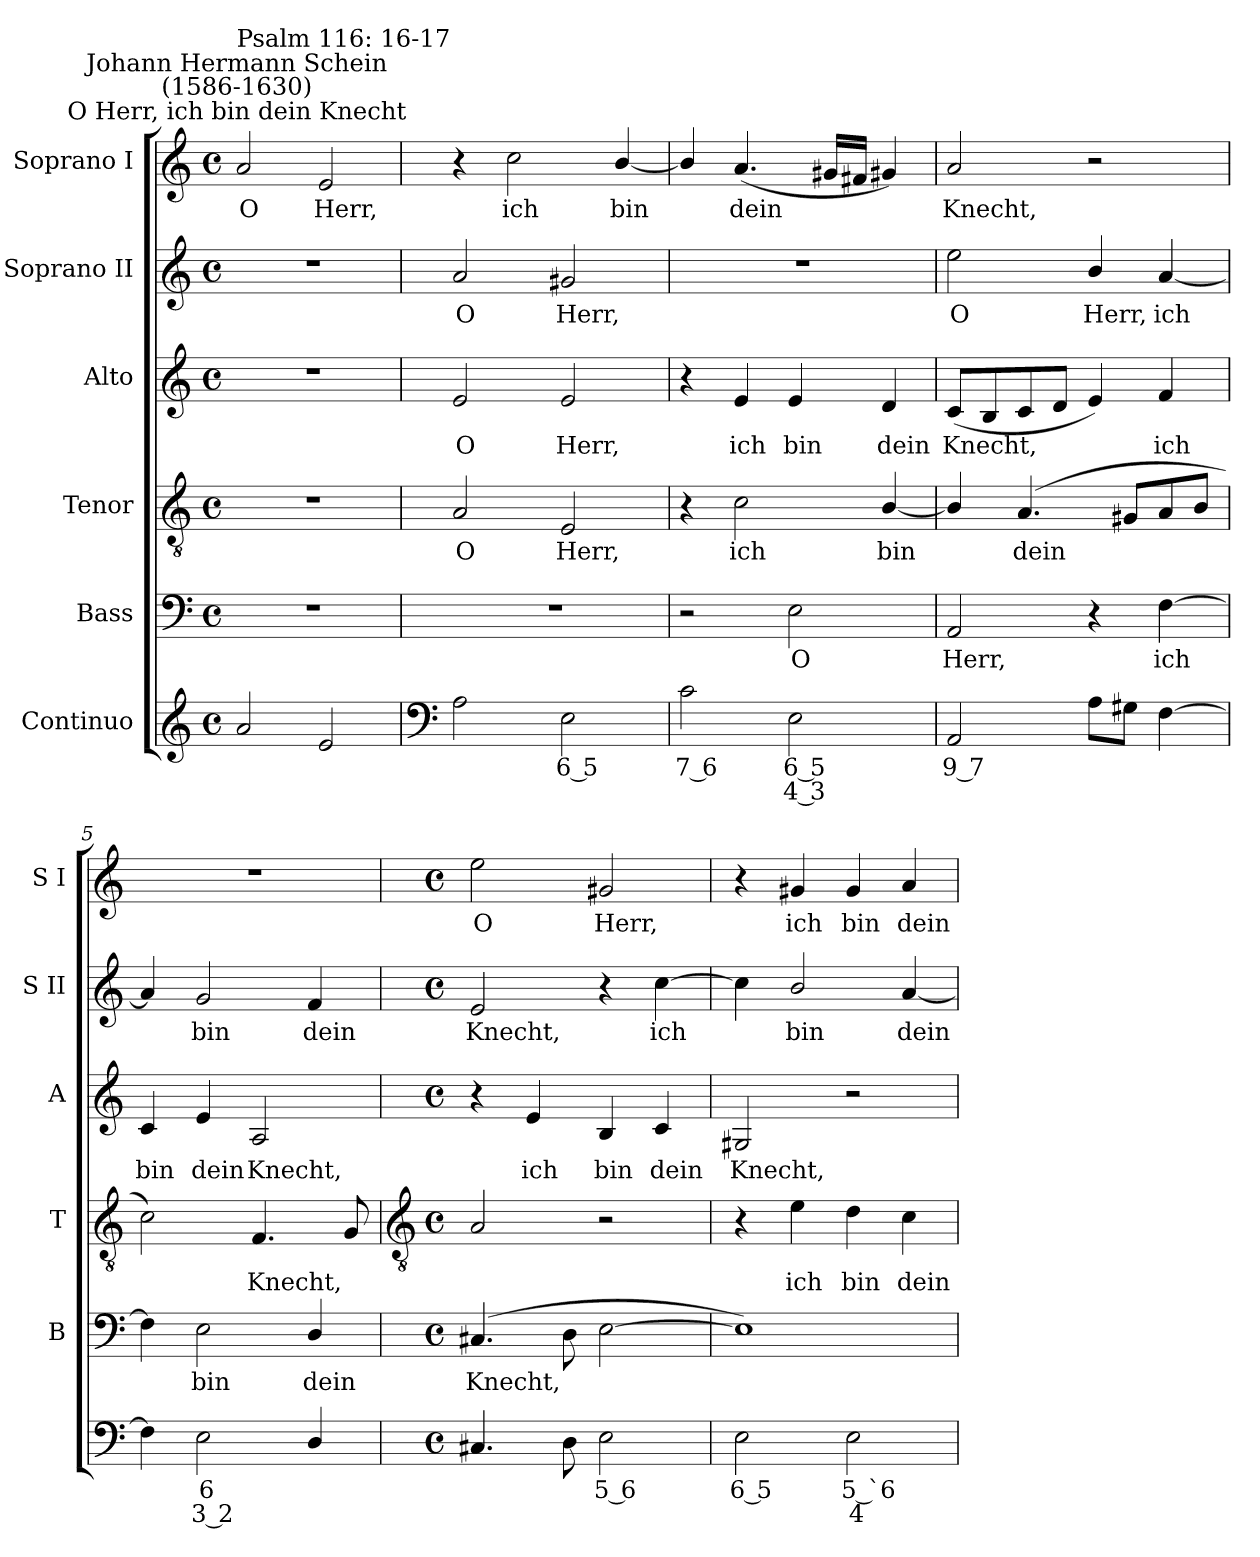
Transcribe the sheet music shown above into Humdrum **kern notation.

**kern	**text	**text	**kern	**text	**kern	**text	**kern	**text	**kern	**text	**kern	**text
*part6	*part6	*part6	*part5	*part5	*part4	*part4	*part3	*part3	*part2	*part2	*part1	*part1
*staff6	*staff6	*staff6	*staff5	*staff5	*staff4	*staff4	*staff3	*staff3	*staff2	*staff2	*staff1	*staff1
*I"Continuo	*	*	*I"Bass	*	*I"Tenor	*	*I"Alto	*	*I"Soprano II	*	*I"Soprano I	*
*	*	*	*I'B	*	*I'T	*	*I'A	*	*I'S II	*	*I'S I	*
*clefG2	*	*	*clefF4	*	*clefGv2	*	*clefG2	*	*clefG2	*	*clefG2	*
*k[]	*	*	*k[]	*	*k[]	*	*k[]	*	*k[]	*	*k[]	*
*C:	*	*	*C:	*	*C:	*	*C:	*	*C:	*	*C:	*
*M4/4	*	*	*M4/4	*	*M4/4	*	*M4/4	*	*M4/4	*	*M4/4	*
*met(c)	*	*	*met(c)	*	*met(c)	*	*met(c)	*	*met(c)	*	*met(c)	*
=1	=1	=1	=1	=1	=1	=1	=1	=1	=1	=1	=1	=1
!	!	!	!	!	!	!	!	!	!	!	!LO:TX:a:cj:t=O Herr, ich bin dein Knecht	!
!	!	!	!	!	!	!	!	!	!	!	!LO:TX:a:cj:t=Johann Hermann Schein\n(1586-1630)	!
!	!	!	!	!	!	!	!	!	!	!	!LO:TX:a:t=Psalm 116&colon; 16-17	!
!	!	!	!	!	!	!	!	!	!	!	!	!LO:LY:b
2a	.	.	1r	.	1r	.	1r	.	1r	.	2a	O
!	!	!	!	!	!	!	!	!	!	!	!	!LO:LY:b
2e	.	.	.	.	.	.	.	.	.	.	2e	Herr,
=2	=2	=2	=2	=2	=2	=2	=2	=2	=2	=2	=2	=2
*clefF4	*	*	*	*	*	*	*	*	*	*	*	*
!	!	!	!	!	!	!LO:LY:b	!	!LO:LY:b	!	!LO:LY:b	!	!
2A	.	.	1r	.	2A	O	2e	O	2a	O	4r	.
!	!	!	!	!	!	!	!	!	!	!	!	!LO:LY:b
.	.	.	.	.	.	.	.	.	.	.	2cc	ich
!	!LO:LY:b	!	!	!	!	!LO:LY:b	!	!LO:LY:b	!	!LO:LY:b	!	!
2E	6 5	.	.	.	2E	Herr,	2e	Herr,	2g#X	Herr,	.	.
!	!	!	!	!	!	!	!	!	!	!	!	!LO:LY:b
.	.	.	.	.	.	.	.	.	.	.	[4b/	bin
=3	=3	=3	=3	=3	=3	=3	=3	=3	=3	=3	=3	=3
!	!LO:LY:b	!	!	!	!	!	!	!	!	!	!	!
2c	7 6	.	2r	.	4r	.	4r	.	1r	.	4b/]	.
!	!	!	!	!	!	!LO:LY:b	!	!LO:LY:b	!	!	!	!LO:LY:b
.	.	.	.	.	2c	ich	4e	ich	.	.	(<4.a	dein
!	!LO:LY:b	!LO:LY:b	!	!LO:LY:b	!	!	!	!LO:LY:b	!	!	!	!
2E	6 5	4 3	2E	O	.	.	4e	bin	.	.	.	.
.	.	.	.	.	.	.	.	.	.	.	16g#XLL	.
.	.	.	.	.	.	.	.	.	.	.	16f#XJJ	.
!	!	!	!	!	!	!LO:LY:b	!	!LO:LY:b	!	!	!	!
.	.	.	.	.	[4B/	bin	4d	dein	.	.	4g#X)	.
=4	=4	=4	=4	=4	=4	=4	=4	=4	=4	=4	=4	=4
!	!LO:LY:b	!	!	!LO:LY:b	!	!	!	!LO:LY:b	!	!LO:LY:b	!	!LO:LY:b
2AA	9 7	.	2AA	Herr,	4B/]	.	(<8cL	Knecht,	2ee	O	2a	Knecht,
.	.	.	.	.	.	.	8B	.	.	.	.	.
!	!	!	!	!	!	!LO:LY:b	!	!	!	!	!	!
.	.	.	.	.	(<4.A	dein	8c	.	.	.	.	.
.	.	.	.	.	.	.	8dJ	.	.	.	.	.
!	!	!	!	!	!	!	!	!	!	!LO:LY:b	!	!
8AL	.	.	4r	.	.	.	4e)	.	4b/	Herr,	2r	.
8G#XJ	.	.	.	.	8G#XL	.	.	.	.	.	.	.
!	!	!	!	!LO:LY:b	!	!	!	!LO:LY:b	!	!LO:LY:b	!	!
[4F	.	.	[4F	ich	8A	.	4f	ich	[4a	ich	.	.
.	.	.	.	.	8BJ	.	.	.	.	.	.	.
=5	=5	=5	=5	=5	=5	=5	=5	=5	=5	=5	=5	=5
!	!	!	!	!	!	!	!	!LO:LY:b	!	!	!	!
4F]	.	.	4F]	.	2c)	.	4c	bin	4a]	.	1r	.
!	!LO:LY:b	!LO:LY:b	!	!LO:LY:b	!	!	!	!LO:LY:b	!	!LO:LY:b	!	!
2E	6	3 2	2E	bin	.	.	4e	dein	2g	bin	.	.
!	!	!	!	!	!	!LO:LY:b	!	!LO:LY:b	!	!	!	!
.	.	.	.	.	4.F	Knecht,	2A	Knecht,	.	.	.	.
!	!	!	!	!LO:LY:b	!	!	!	!	!	!LO:LY:b	!	!
4D/	.	.	4D/	dein	.	.	.	.	4f	dein	.	.
.	.	.	.	.	8G	.	.	.	.	.	.	.
!!LO:LB:g=z
=6	=6	=6	=6	=6	=6	=6	=6	=6	=6	=6	=6	=6
*	*	*	*	*	*clefGv2	*	*	*	*	*	*	*
*M4/4	*	*	*M4/4	*	*M4/4	*	*M4/4	*	*M4/4	*	*M4/4	*
*met(c)	*	*	*met(c)	*	*met(c)	*	*met(c)	*	*met(c)	*	*met(c)	*
!	!	!	!	!LO:LY:b	!	!	!	!	!	!LO:LY:b	!	!LO:LY:b
4.C#X	.	.	(>4.C#X	Knecht,	2A	.	4r	.	2e	Knecht,	2ee	O
!	!	!	!	!	!	!	!	!LO:LY:b	!	!	!	!
.	.	.	.	.	.	.	4e	ich	.	.	.	.
8D	.	.	8D	.	.	.	.	.	.	.	.	.
!	!LO:LY:b	!	!	!	!	!	!	!LO:LY:b	!	!	!	!LO:LY:b
2E	5 6	.	[2E	.	2r	.	4B	bin	4r	.	2g#X	Herr,
!	!	!	!	!	!	!	!	!LO:LY:b	!	!LO:LY:b	!	!
.	.	.	.	.	.	.	4c	dein	[4cc	ich	.	.
=7	=7	=7	=7	=7	=7	=7	=7	=7	=7	=7	=7	=7
!	!LO:LY:b	!	!	!	!	!	!	!LO:LY:b	!	!	!	!
2E	6 5	.	1E])	.	4r	.	2G#X	Knecht,	4cc]	.	4r	.
!	!	!	!	!	!	!LO:LY:b	!	!	!	!LO:LY:b	!	!LO:LY:b
.	.	.	.	.	4e	ich	.	.	2b/	bin	4g#X	ich
!	!LO:LY:b	!LO:LY:b	!	!	!	!LO:LY:b	!	!	!	!	!	!LO:LY:b
2E	5 `6	4	.	.	4d	bin	2r	.	.	.	4g#	bin
!	!	!	!	!	!	!LO:LY:b	!	!	!	!LO:LY:b	!	!LO:LY:b
.	.	.	.	.	4c	dein	.	.	[4a	dein	4a	dein
=	=	=	=	=	=	=	=	=	=	=	=	=
*-	*-	*-	*-	*-	*-	*-	*-	*-	*-	*-	*-	*-
